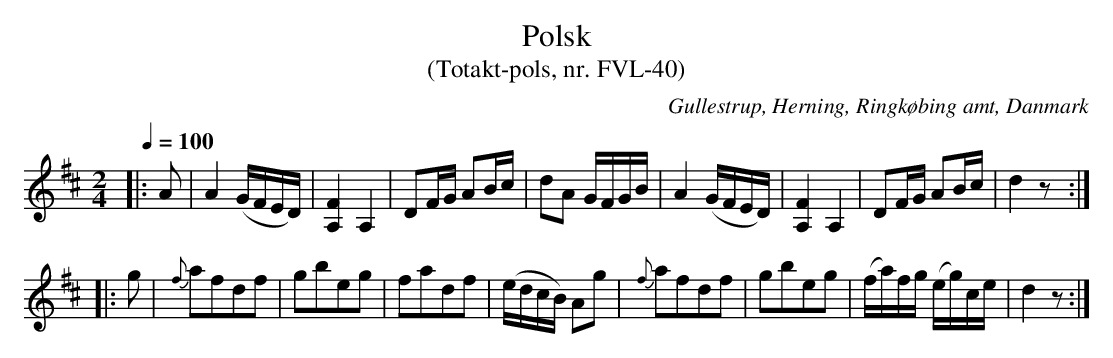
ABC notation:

X:1
T:Polsk
T:(Totakt-pols, nr. FVL-40)
O:Gullestrup, Herning, Ringkøbing amt, Danmark
M:2/4
L:1/8
Q:1/4=100
K:D
|: A | A2 (G/F/E/D/) | [A,F]2 A,2 | DF/G/ AB/c/ | dA G/F/G/B/ | A2 (G/F/E/D/) | [A,F]2 A,2 | DF/G/ AB/c/ | d2 z :|
|: g | {f}afdf | gbeg | fadf | (e/d/c/B/) Ag | {f}afdf | gbeg | (f/a/)f/g/  (e/g/)c/e/ | d2 z :|
